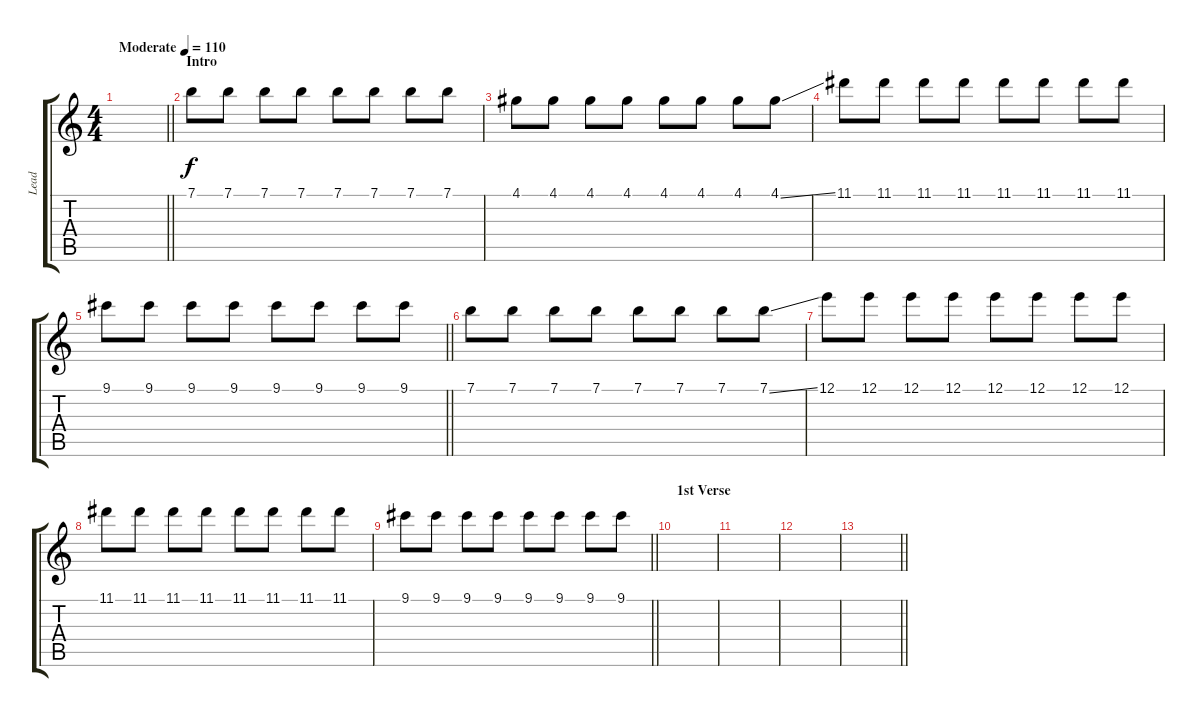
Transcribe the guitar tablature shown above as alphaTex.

\track ("Lead" "Lead") {instrument overdrivenguitar}
\staff {score tabs}
\tuning (E4 B3 G3 D3 A2 E2) {hide}
\ts (4 4)
\tempo (110 "Moderate")
\clef g2
\barLineRight lightlight
\ks c
|
\section ("" "Intro")
7.1.8 7.1.8 7.1.8 7.1.8 7.1.8 7.1.8 7.1.8 7.1.8 |
4.1.8 4.1.8 4.1.8 4.1.8 4.1.8 4.1.8 4.1.8 4.1{ss}.8 |
11.1.8 11.1.8 11.1.8 11.1.8 11.1.8 11.1.8 11.1.8 11.1.8 |
\barLineRight lightlight
9.1.8 9.1.8 9.1.8 9.1.8 9.1.8 9.1.8 9.1.8 9.1.8 |
7.1.8 7.1.8 7.1.8 7.1.8 7.1.8 7.1.8 7.1.8 7.1{ss}.8 |
12.1.8 12.1.8 12.1.8 12.1.8 12.1.8 12.1.8 12.1.8 12.1.8 |
11.1.8 11.1.8 11.1.8 11.1.8 11.1.8 11.1.8 11.1.8 11.1.8 |
\barLineRight lightlight
9.1.8 9.1.8 9.1.8 9.1.8 9.1.8 9.1.8 9.1.8 9.1.8 |
\section ("" "1st Verse")
|
|
|
\barLineRight lightlight
